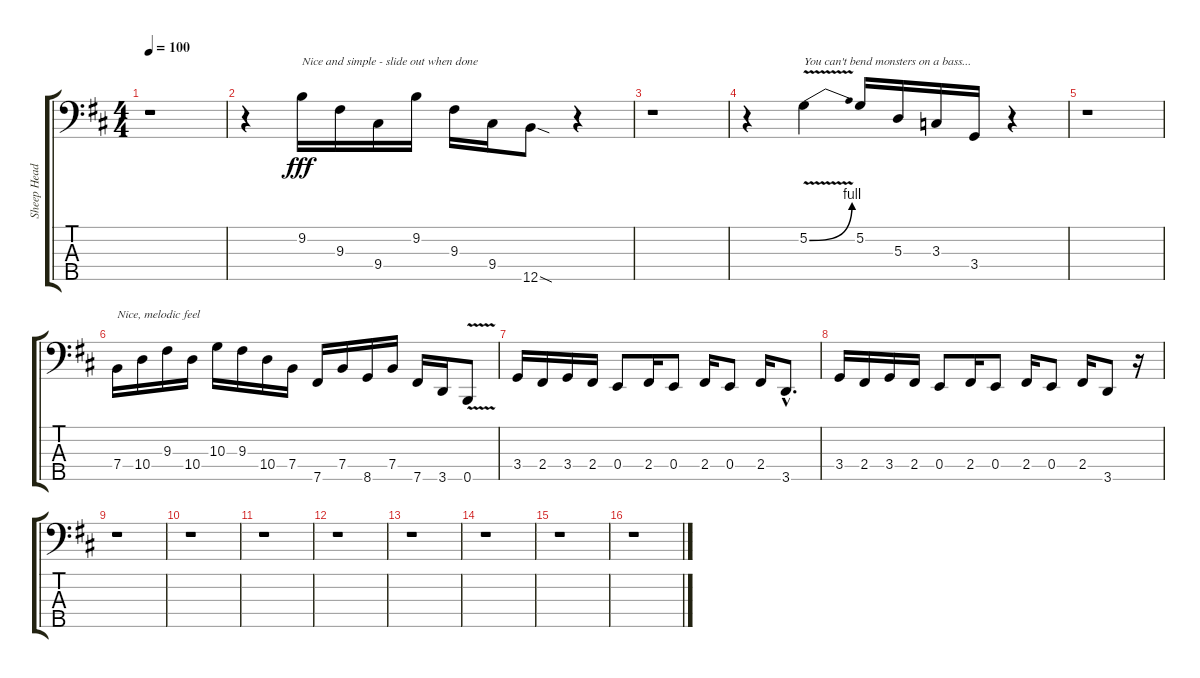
\track ("Sheep Head (Bass)" "Sheep Head") {instrument slapbass2}
\staff {score tabs}
\tuning (G2 D2 A1 E1 B0) {hide}
\ts (4 4)
\tempo 100
\clef f4
\ks d
r.1{dy fff} |
r.4 9.2.16{txt "Nice and simple - slide out when done"} 9.3.16 9.4.16 9.2.16 9.3.16 9.4.16 12.5{sod}.8 r.4 |
r.1 |
r.4 5.2{be (bend 0 0 60 4) v}.4{txt "You can't bend monsters on a bass..."} 5.2.16 5.3.16 3.3.16 3.4.16 r.4 |
r.1 |
7.4.16{txt "Nice, melodic feel"} 10.4.16 9.3.16 10.4.16 10.3.16 9.3.16 10.4.16 7.4.16 7.5.16 7.4.16 8.5.16 7.4.16 7.5.16 3.5.16 0.5{v}.8 |
3.4.16 2.4.16 3.4.16 2.4.16 0.4.8 2.4.16 0.4.8 2.4.16 0.4.8 2.4.16 3.5{hac}.8{d} |
3.4.16 2.4.16 3.4.16 2.4.16 0.4.8 2.4.16 0.4.8 2.4.16 0.4.8 2.4.16 3.5.8 r.16 |
r.1 |
r.1 |
r.1 |
r.1 |
r.1 |
r.1 |
r.1 |
r.1
